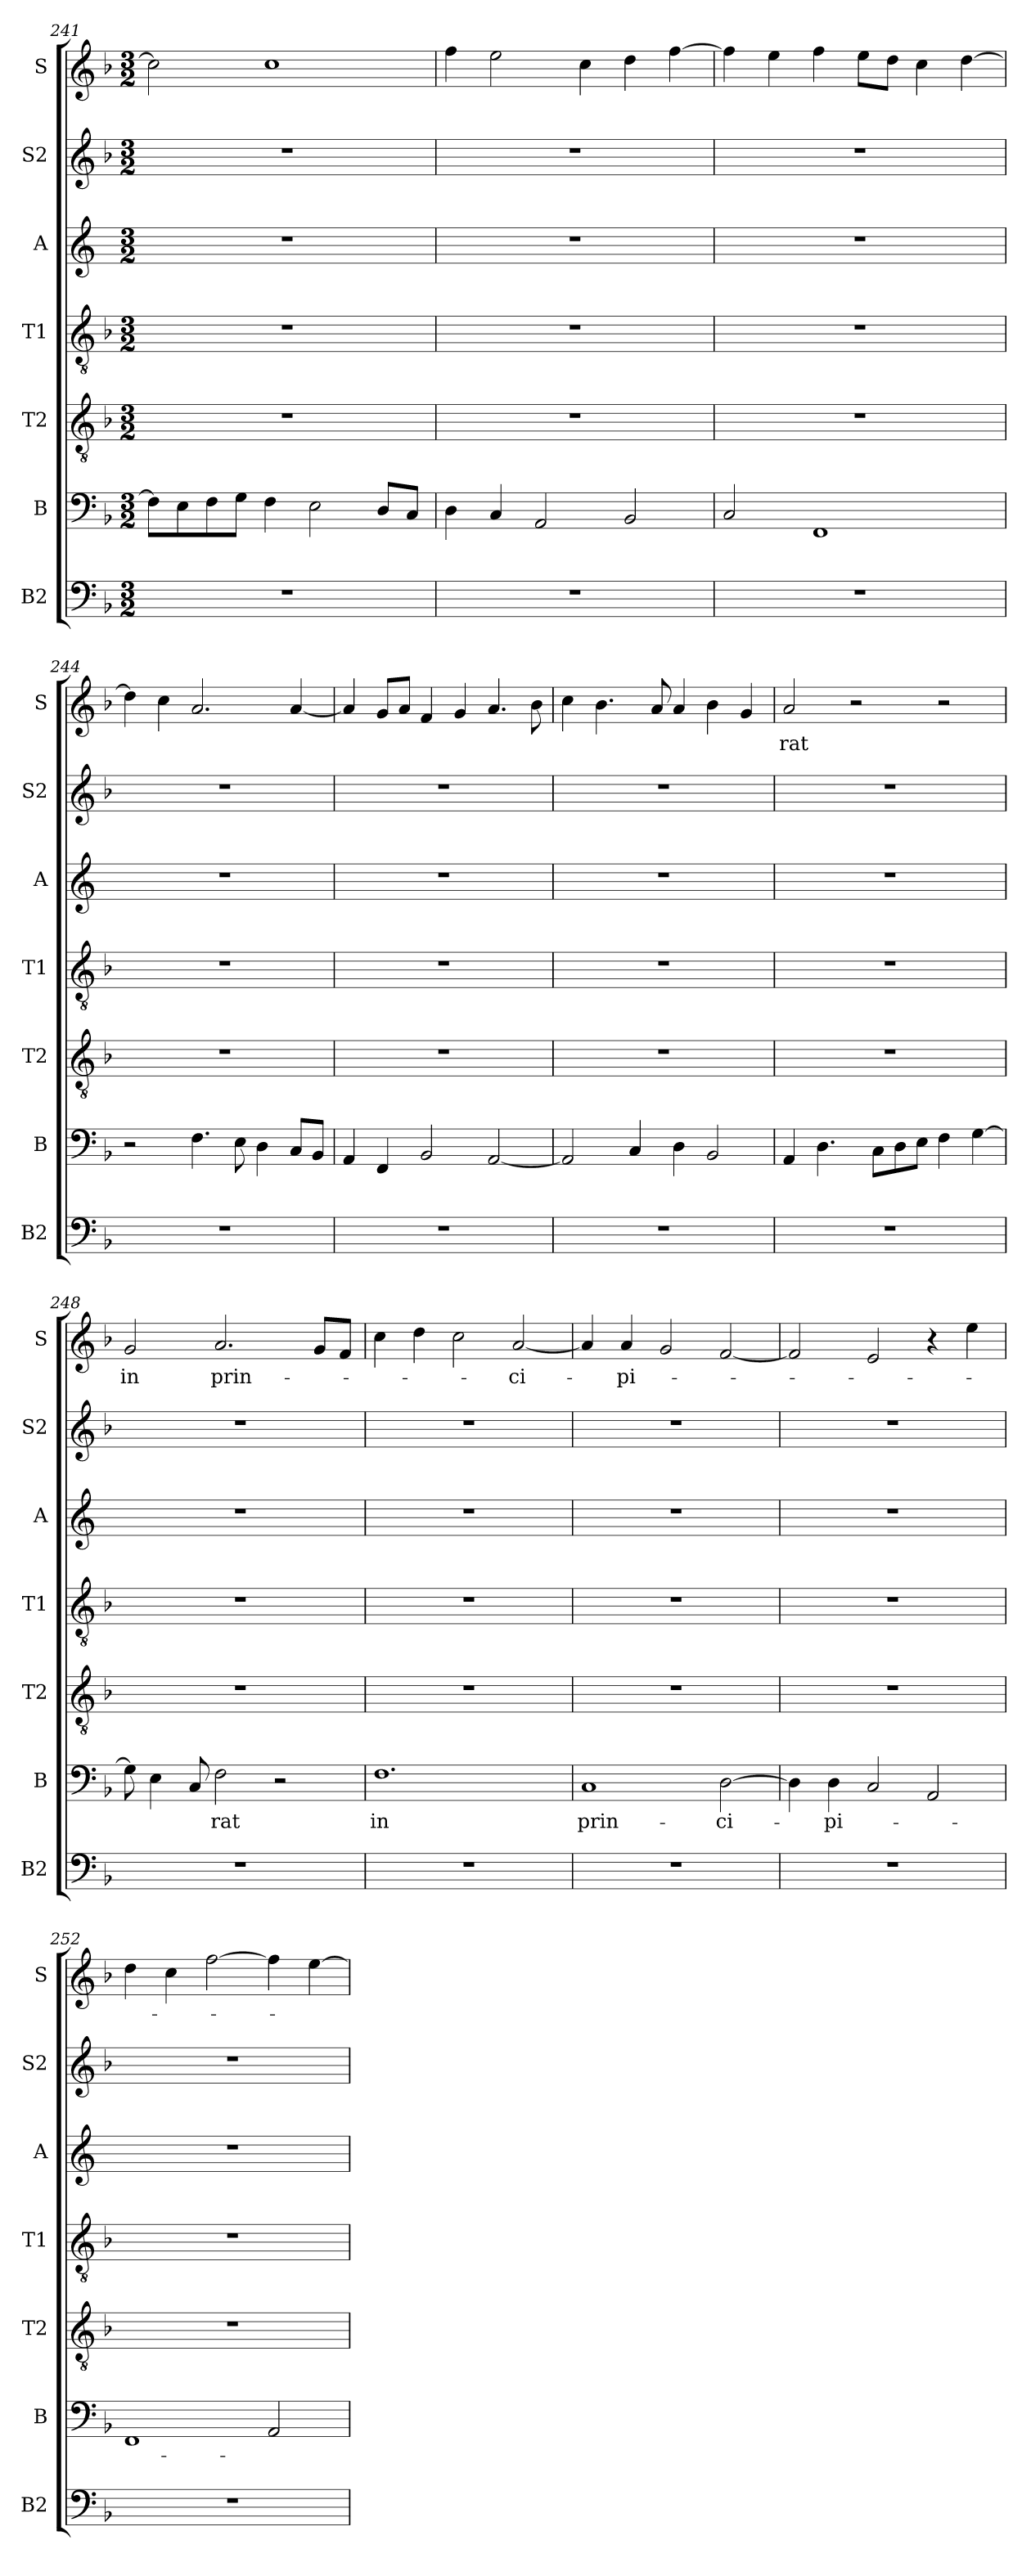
**kern	**kern	**text	**kern	**kern	**kern	**kern	**kern	**text
*part7	*part6	*part6	*part5	*part4	*part3	*part2	*part1	*part1
*staff7	*staff6	*staff6	*staff5	*staff4	*staff3	*staff2	*staff1	*staff1
*I"B2	*I"B	*	*I"T2	*I"T1	*I"A	*I"S2	*I"S	*
*I'B2	*I'B	*	*I'T2	*I'T1	*I'A	*I'S2	*I'S	*
*clefF4	*clefF4	*	*clefGv2	*clefGv2	*clefG2	*clefG2	*clefG2	*
*	*	*	*	*	*ITrd4c7	*	*	*
*k[b-]	*k[b-]	*	*k[b-]	*k[b-]	*k[b-]	*k[b-]	*k[b-]	*
*M3/2	*M3/2	*	*M3/2	*M3/2	*M3/2	*M3/2	*M3/2	*
=241	=241	=241	=241	=241	=241	=241	=241	=241
1.r	8F\L]	.	1.r	1.r	1.r	1.r	2cc\]	.
.	8E\	.	.	.	.	.	.	.
.	8F\	.	.	.	.	.	.	.
.	8G\J	.	.	.	.	.	.	.
.	4F\	.	.	.	.	.	1cc	.
.	2E\	.	.	.	.	.	.	.
.	8D/L	.	.	.	.	.	.	.
.	8C/J	.	.	.	.	.	.	.
=242	=242	=242	=242	=242	=242	=242	=242	=242
1.r	4D\	.	1.r	1.r	1.r	1.r	4ff\	.
.	4C/	.	.	.	.	.	2ee\	.
.	2AA/	.	.	.	.	.	.	.
.	.	.	.	.	.	.	4cc\	.
.	2BB-/	.	.	.	.	.	4dd\	.
.	.	.	.	.	.	.	[4ff\	.
=243	=243	=243	=243	=243	=243	=243	=243	=243
1.r	2C/	.	1.r	1.r	1.r	1.r	4ff\]	.
.	.	.	.	.	.	.	4ee\	.
.	1FF	.	.	.	.	.	4ff\	.
.	.	.	.	.	.	.	8ee\L	.
.	.	.	.	.	.	.	8dd\J	.
.	.	.	.	.	.	.	4cc\	.
.	.	.	.	.	.	.	[4dd\	.
=244	=244	=244	=244	=244	=244	=244	=244	=244
1.r	2r	.	1.r	1.r	1.r	1.r	4dd\]	.
.	.	.	.	.	.	.	4cc\	.
.	4.F\	.	.	.	.	.	2.a/	.
.	8E\	.	.	.	.	.	.	.
.	4D\	.	.	.	.	.	.	.
.	8C/L	.	.	.	.	.	[4a/	.
.	8BB-/J	.	.	.	.	.	.	.
=245	=245	=245	=245	=245	=245	=245	=245	=245
1.r	4AA/	.	1.r	1.r	1.r	1.r	4a/]	.
.	4FF/	.	.	.	.	.	8g/L	.
.	.	.	.	.	.	.	8a/J	.
.	2BB-/	.	.	.	.	.	4f/	.
.	.	.	.	.	.	.	4g/	.
.	[2AA/	.	.	.	.	.	4.a/	.
.	.	.	.	.	.	.	8b-\	.
=246	=246	=246	=246	=246	=246	=246	=246	=246
1.r	2AA/]	.	1.r	1.r	1.r	1.r	4cc\	.
.	.	.	.	.	.	.	4.b-\	.
.	4C/	.	.	.	.	.	.	.
.	.	.	.	.	.	.	8a/	.
.	4D\	.	.	.	.	.	4a/	.
.	2BB-/	.	.	.	.	.	4b-\	.
.	.	.	.	.	.	.	4g/	.
=247	=247	=247	=247	=247	=247	=247	=247	=247
1.r	4AA/	.	1.r	1.r	1.r	1.r	2a/	rat
.	4.D\	.	.	.	.	.	.	.
.	.	.	.	.	.	.	2r	.
.	8C\L	.	.	.	.	.	.	.
.	8D\	.	.	.	.	.	.	.
.	8E\J	.	.	.	.	.	.	.
.	4F\	.	.	.	.	.	2r	.
.	[4G\	.	.	.	.	.	.	.
=248	=248	=248	=248	=248	=248	=248	=248	=248
1.r	8G\]	.	1.r	1.r	1.r	1.r	2g/	in
.	4E\	.	.	.	.	.	.	.
.	8C/	.	.	.	.	.	.	.
.	2F\	rat	.	.	.	.	2.a/	prin-
.	2r	.	.	.	.	.	.	.
.	.	.	.	.	.	.	8g/L	.
.	.	.	.	.	.	.	8f/J	.
=249	=249	=249	=249	=249	=249	=249	=249	=249
1.r	1.F	in	1.r	1.r	1.r	1.r	4cc\	.
.	.	.	.	.	.	.	4dd\	.
.	.	.	.	.	.	.	2cc\	.
.	.	.	.	.	.	.	[2a/	-ci-
=250	=250	=250	=250	=250	=250	=250	=250	=250
1.r	1C	prin-	1.r	1.r	1.r	1.r	4a/]	.
.	.	.	.	.	.	.	4a/	-pi-
.	.	.	.	.	.	.	2g/	.
.	[2D\	-ci-	.	.	.	.	[2f/	.
=251	=251	=251	=251	=251	=251	=251	=251	=251
1.r	4D\]	.	1.r	1.r	1.r	1.r	2f/]	.
.	4D\	-pi-	.	.	.	.	.	.
.	2C/	.	.	.	.	.	2e/	.
.	2AA/	.	.	.	.	.	4r	.
.	.	.	.	.	.	.	4ee\	.
=252	=252	=252	=252	=252	=252	=252	=252	=252
1.r	1FF	.	1.r	1.r	1.r	1.r	4dd\	.
.	.	.	.	.	.	.	4cc\	.
.	.	.	.	.	.	.	[2ff\	.
.	2AA/	.	.	.	.	.	4ff\]	.
.	.	.	.	.	.	.	[4ee\	.
=	=	=	=	=	=	=	=	=
*-	*-	*-	*-	*-	*-	*-	*-	*-
